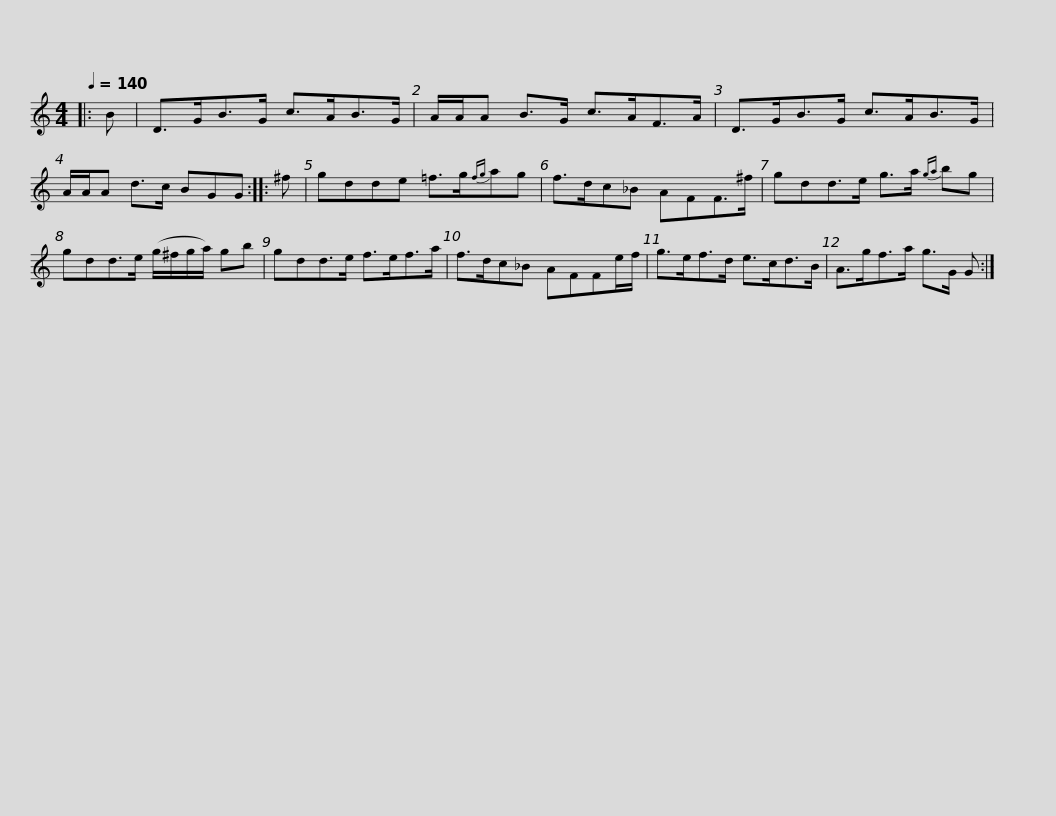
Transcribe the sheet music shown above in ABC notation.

X:1
L:1/8
Q:1/4=140
M:4/4
I:linebreak $
K:C
V:1 treble
V:1
|: B | D>GB>G c>AB>G | A/A/A B>G c>AF>A | D>GB>G c>AB>G | A/A/A d>c BGG :: %5
 ^f |$ gdde =f>g{fg}ag | f>dc_B AFF>^f | gdd>e g>a{ga} bg | gdd>e (g/^f/g/a/) gb |$ %10
 gdd>e f>ef>a | f>dc_B AFFe/f/ | g>ef>d e>cd>B | A>gf>a g>G G :| %14
